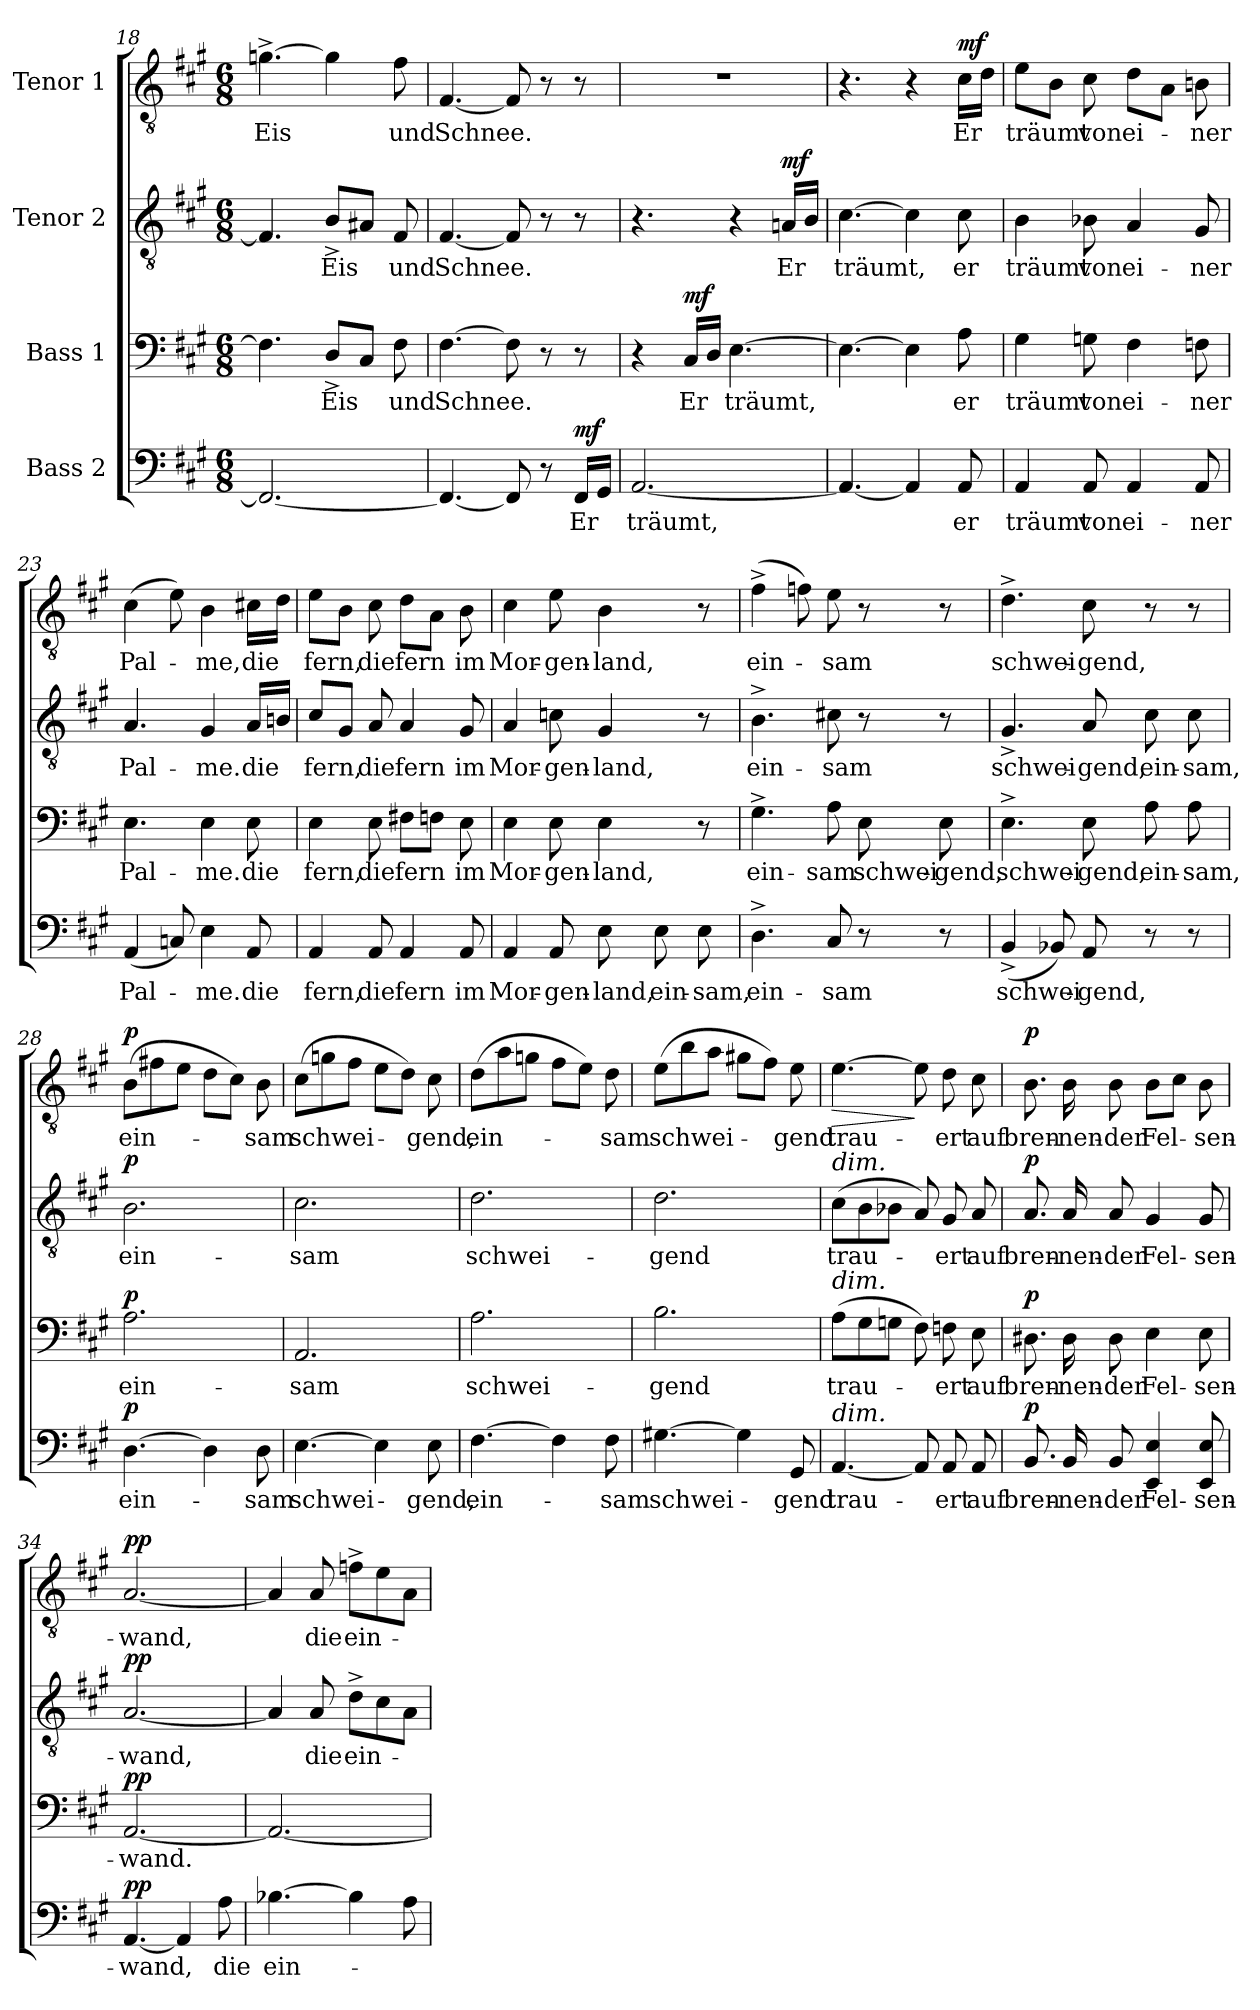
**kern	**text	**dynam	**kern	**text	**dynam	**kern	**text	**dynam	**kern	**text	**dynam
*part4	*part4	*part4	*part3	*part3	*part3	*part2	*part2	*part2	*part1	*part1	*part1
*staff4	*staff4	*staff4	*staff3	*staff3	*staff3	*staff2	*staff2	*staff2	*staff1	*staff1	*staff1
*I"Bass 2	*	*	*I"Bass 1	*	*	*I"Tenor 2	*	*	*I"Tenor 1	*	*
*clefF4	*	*	*clefF4	*	*	*clefGv2	*	*	*clefGv2	*	*
*k[f#c#g#]	*	*	*k[f#c#g#]	*	*	*k[f#c#g#]	*	*	*k[f#c#g#]	*	*
*M6/8	*	*	*M6/8	*	*	*M6/8	*	*	*M6/8	*	*
=18	=18	=18	=18	=18	=18	=18	=18	=18	=18	=18	=18
!	!	!	!	!	!	!	!	!	!	!LO:LY:b	!
2.FF#/_	.	.	4.F#\]	.	.	4.F#/]	.	.	[4.gn^\	Eis	.
!	!	!	!	!LO:LY:b	!	!	!LO:LY:b	!	!	!	!
.	.	.	8D^/L	Eis	.	8B^/L	Eis	.	4g\]	.	.
.	.	.	8C#/J	.	.	8A#X/J	.	.	.	.	.
!	!	!	!	!LO:LY:b	!	!	!LO:LY:b	!	!	!LO:LY:b	!
.	.	.	8F#\	und	.	8F#/	und	.	8f#\	und	.
=19	=19	=19	=19	=19	=19	=19	=19	=19	=19	=19	=19
!	!	!	!	!LO:LY:b	!	!	!LO:LY:b	!	!	!LO:LY:b	!
4.FF#/_	.	.	[4.F#\	Schnee.	.	[4.F#/	Schnee.	.	[4.F#/	Schnee.	.
8FF#/]	.	.	8F#\]	.	.	8F#/]	.	.	8F#/]	.	.
8r	.	.	8r	.	.	8r	.	.	8r	.	.
!	!LO:LY:b	!LO:DY:a	!	!	!	!	!	!	!	!	!
16FF#/LL	Er	mf	8r	.	.	8r	.	.	8r	.	.
16GG#/JJ	.	.	.	.	.	.	.	.	.	.	.
!!LO:LB:g=z
=20	=20	=20	=20	=20	=20	=20	=20	=20	=20	=20	=20
!	!LO:LY:b	!	!	!	!	!	!	!	!	!	!
[2.AA/	träumt,	.	4r	.	.	4.r	.	.	2.r	.	.
!	!	!	!	!LO:LY:b	!LO:DY:a	!	!	!	!	!	!
.	.	.	16C#/LL	Er	mf	.	.	.	.	.	.
.	.	.	16D/JJ	.	.	.	.	.	.	.	.
!	!	!	!	!LO:LY:b	!	!	!	!	!	!	!
.	.	.	[4.E\	träumt,	.	4r	.	.	.	.	.
!	!	!	!	!	!	!	!LO:LY:b	!LO:DY:a	!	!	!
.	.	.	.	.	.	16An/LL	Er	mf	.	.	.
.	.	.	.	.	.	16B/JJ	.	.	.	.	.
=21	=21	=21	=21	=21	=21	=21	=21	=21	=21	=21	=21
!	!	!	!	!	!	!	!LO:LY:b	!	!	!	!
4.AA/_	.	.	4.E\_	.	.	[4.c#\	träumt,	.	4.r	.	.
4AA/]	.	.	4E\]	.	.	4c#\]	.	.	4r	.	.
!	!LO:LY:b	!	!	!LO:LY:b	!	!	!LO:LY:b	!	!	!LO:LY:b	!LO:DY:a
8AA/	er	.	8A\	er	.	8c#\	er	.	16c#\LL	Er	mf
.	.	.	.	.	.	.	.	.	16d\JJ	.	.
=22	=22	=22	=22	=22	=22	=22	=22	=22	=22	=22	=22
!	!LO:LY:b	!	!	!LO:LY:b	!	!	!LO:LY:b	!	!	!LO:LY:b	!
4AA/	träumt	.	4G#\	träumt	.	4B\	träumt	.	8e\L	träumt	.
.	.	.	.	.	.	.	.	.	8B\J	.	.
!	!LO:LY:b	!	!	!LO:LY:b	!	!	!LO:LY:b	!	!	!LO:LY:b	!
8AA/	von	.	8Gn\	von	.	8B-X\	von	.	8c#\	von	.
!	!LO:LY:b	!	!	!LO:LY:b	!	!	!LO:LY:b	!	!	!LO:LY:b	!
4AA/	ei-	.	4F#\	ei-	.	4A/	ei-	.	8d\L	ei-	.
.	.	.	.	.	.	.	.	.	8A\J	.	.
!	!LO:LY:b	!	!	!LO:LY:b	!	!	!LO:LY:b	!	!	!LO:LY:b	!
8AA/	-ner	.	8Fn\	-ner	.	8G#/	-ner	.	8Bn\	-ner	.
=23	=23	=23	=23	=23	=23	=23	=23	=23	=23	=23	=23
!	!LO:LY:b	!	!	!LO:LY:b	!	!	!LO:LY:b	!	!	!LO:LY:b	!
(4AA/	Pal-	.	4.E\	Pal-	.	4.A/	Pal-	.	(4c#\	Pal-	.
8Cn/)	.	.	.	.	.	.	.	.	8e\)	.	.
!	!LO:LY:b	!	!	!LO:LY:b	!	!	!LO:LY:b	!	!	!LO:LY:b	!
4E\	-me.	.	4E\	-me.	.	4G#/	-me.	.	4B\	-me,	.
!	!LO:LY:b	!	!	!LO:LY:b	!	!	!LO:LY:b	!	!	!LO:LY:b	!
8AA/	die	.	8E\	die	.	16A/LL	die	.	16c#X\LL	die	.
.	.	.	.	.	.	16Bn/JJ	.	.	16d\JJ	.	.
=24	=24	=24	=24	=24	=24	=24	=24	=24	=24	=24	=24
!	!LO:LY:b	!	!	!LO:LY:b	!	!	!LO:LY:b	!	!	!LO:LY:b	!
4AA/	fern,	.	4E\	fern,	.	8c#/L	fern,	.	8e\L	fern,	.
.	.	.	.	.	.	8G#/J	.	.	8B\J	.	.
!	!LO:LY:b	!	!	!LO:LY:b	!	!	!LO:LY:b	!	!	!LO:LY:b	!
8AA/	die	.	8E\	die	.	8A/	die	.	8c#\	die	.
!	!LO:LY:b	!	!	!LO:LY:b	!	!	!LO:LY:b	!	!	!LO:LY:b	!
4AA/	fern	.	8F#X\L	fern	.	4A/	fern	.	8d\L	fern	.
.	.	.	8Fn\J	.	.	.	.	.	8A\J	.	.
!	!LO:LY:b	!	!	!LO:LY:b	!	!	!LO:LY:b	!	!	!LO:LY:b	!
8AA/	im	.	8E\	im	.	8G#/	im	.	8B\	im	.
!!LO:LB:g=z
=25	=25	=25	=25	=25	=25	=25	=25	=25	=25	=25	=25
!	!LO:LY:b	!	!	!LO:LY:b	!	!	!LO:LY:b	!	!	!LO:LY:b	!
4AA/	Mor-	.	4E\	Mor-	.	4A/	Mor-	.	4c#\	Mor-	.
!	!LO:LY:b	!	!	!LO:LY:b	!	!	!LO:LY:b	!	!	!LO:LY:b	!
8AA/	-gen-	.	8E\	-gen-	.	8cn\	-gen-	.	8e\	-gen-	.
!	!LO:LY:b	!	!	!LO:LY:b	!	!	!LO:LY:b	!	!	!LO:LY:b	!
8E\	-land,	.	4E\	-land,	.	4G#/	-land,	.	4B\	-land,	.
!	!LO:LY:b	!	!	!	!	!	!	!	!	!	!
8E\	ein-	.	.	.	.	.	.	.	.	.	.
!	!LO:LY:b	!	!	!	!	!	!	!	!	!	!
8E\	-sam,	.	8r	.	.	8r	.	.	8r	.	.
=26	=26	=26	=26	=26	=26	=26	=26	=26	=26	=26	=26
!	!LO:LY:b	!	!	!LO:LY:b	!	!	!LO:LY:b	!	!	!LO:LY:b	!
4.D^\	ein-	.	4.G#^\	ein-	.	4.B^\	ein-	.	(4f#^\	ein-	.
.	.	.	.	.	.	.	.	.	8fn\)	.	.
!	!LO:LY:b	!	!	!LO:LY:b	!	!	!LO:LY:b	!	!	!LO:LY:b	!
8C#/	-sam	.	8A\	-sam	.	8c#X\	-sam	.	8e\	-sam	.
!	!	!	!	!LO:LY:b	!	!	!	!	!	!	!
8r	.	.	8E\	schwei-	.	8r	.	.	8r	.	.
!	!	!	!	!LO:LY:b	!	!	!	!	!	!	!
8r	.	.	8E\	-gend,	.	8r	.	.	8r	.	.
=27	=27	=27	=27	=27	=27	=27	=27	=27	=27	=27	=27
!	!LO:LY:b	!	!	!LO:LY:b	!	!	!LO:LY:b	!	!	!LO:LY:b	!
(4BB^/	schwei-	.	4.E^\	schwei-	.	4.G#^/	schwei-	.	4.d^\	schwei-	.
8BB-X/)	.	.	.	.	.	.	.	.	.	.	.
!	!LO:LY:b	!	!	!LO:LY:b	!	!	!LO:LY:b	!	!	!LO:LY:b	!
8AA/	-gend,	.	8E\	-gend,	.	8A/	-gend,	.	8c#\	-gend,	.
!	!	!	!	!LO:LY:b	!	!	!LO:LY:b	!	!	!	!
8r	.	.	8A\	ein-	.	8c#\	ein-	.	8r	.	.
!	!	!	!	!LO:LY:b	!	!	!LO:LY:b	!	!	!	!
8r	.	.	8A\	-sam,	.	8c#\	-sam,	.	8r	.	.
=28	=28	=28	=28	=28	=28	=28	=28	=28	=28	=28	=28
!	!LO:LY:b	!LO:DY:a	!	!LO:LY:b	!LO:DY:a	!	!LO:LY:b	!LO:DY:a	!	!LO:LY:b	!LO:DY:a
[4.D\	ein-	p	2.A\	ein-	p	2.B\	ein-	p	(8B\L	ein-	p
.	.	.	.	.	.	.	.	.	8f#X\	.	.
.	.	.	.	.	.	.	.	.	8e\J	.	.
4D\]	.	.	.	.	.	.	.	.	8d\L	.	.
.	.	.	.	.	.	.	.	.	8c#\J)	.	.
!	!LO:LY:b	!	!	!	!	!	!	!	!	!LO:LY:b	!
8D\	-sam	.	.	.	.	.	.	.	8B\	-sam	.
!!LO:PB:g=z
=29	=29	=29	=29	=29	=29	=29	=29	=29	=29	=29	=29
!	!LO:LY:b	!	!	!LO:LY:b	!	!	!LO:LY:b	!	!	!LO:LY:b	!
[4.E\	schwei-	.	2.AA/	-sam	.	2.c#\	-sam	.	(8c#\L	schwei-	.
.	.	.	.	.	.	.	.	.	8gn\	.	.
.	.	.	.	.	.	.	.	.	8f#\J	.	.
4E\]	.	.	.	.	.	.	.	.	8e\L	.	.
.	.	.	.	.	.	.	.	.	8d\J)	.	.
!	!LO:LY:b	!	!	!	!	!	!	!	!	!LO:LY:b	!
8E\	-gend,	.	.	.	.	.	.	.	8c#\	-gend,	.
=30	=30	=30	=30	=30	=30	=30	=30	=30	=30	=30	=30
!	!LO:LY:b	!	!	!LO:LY:b	!	!	!LO:LY:b	!	!	!LO:LY:b	!
[4.F#\	ein-	.	2.A\	schwei-	.	2.d\	schwei-	.	(8d\L	ein-	.
.	.	.	.	.	.	.	.	.	8a\	.	.
.	.	.	.	.	.	.	.	.	8gn\J	.	.
4F#\]	.	.	.	.	.	.	.	.	8f#\L	.	.
.	.	.	.	.	.	.	.	.	8e\J)	.	.
!	!LO:LY:b	!	!	!	!	!	!	!	!	!LO:LY:b	!
8F#\	-sam	.	.	.	.	.	.	.	8d\	-sam	.
=31	=31	=31	=31	=31	=31	=31	=31	=31	=31	=31	=31
!	!LO:LY:b	!	!	!LO:LY:b	!	!	!LO:LY:b	!	!	!LO:LY:b	!
[4.G#X\	schwei-	.	2.B\	-gend	.	2.d\	-gend	.	(8e\L	schwei-	.
.	.	.	.	.	.	.	.	.	8b\	.	.
.	.	.	.	.	.	.	.	.	8a\J	.	.
4G#\]	.	.	.	.	.	.	.	.	8g#X\L	.	.
.	.	.	.	.	.	.	.	.	8f#\J)	.	.
!	!LO:LY:b	!	!	!	!	!	!	!	!	!LO:LY:b	!
8GG#/	-gend	.	.	.	.	.	.	.	8e\	-gend	.
=32	=32	=32	=32	=32	=32	=32	=32	=32	=32	=32	=32
!	!	!	!	!	!	!LO:TX:a:i:t=dim.	!	!	!	!	!
!	!	!	!LO:TX:a:i:t=dim.	!	!	!	!	!	!	!	!
!LO:TX:a:i:t=dim.	!	!	!	!	!	!	!	!	!	!	!
!	!LO:LY:b	!	!	!LO:LY:b	!	!	!LO:LY:b	!	!	!LO:LY:b	!LO:HP:b
[4.AA/	trau-	.	(8A\L	trau-	.	(8c#\L	trau-	.	[4.e\	trau-	>
.	.	.	8G#\	.	.	8B\	.	.	.	.	.
.	.	.	8Gn\J	.	.	8B-X\J	.	.	.	.	.
8AA/]	.	.	8F#\)	.	.	8A/)	.	.	8e\]	.	]
!	!LO:LY:b	!	!	!LO:LY:b	!	!	!LO:LY:b	!	!	!LO:LY:b	!
8AA/	-ert	.	8Fn\	-ert	.	8G#/	-ert	.	8d\	-ert	.
!	!LO:LY:b	!	!	!LO:LY:b	!	!	!LO:LY:b	!	!	!LO:LY:b	!
8AA/	auf	.	8E\	auf	.	8A/	auf	.	8c#\	auf	.
!!LO:LB:g=z
=33	=33	=33	=33	=33	=33	=33	=33	=33	=33	=33	=33
!	!LO:LY:b	!LO:DY:a	!	!LO:LY:b	!LO:DY:a	!	!LO:LY:b	!LO:DY:a	!	!LO:LY:b	!LO:DY:a
8.BB/	bren-	p	8.D#X\	bren-	p	8.A/	bren-	p	8.B\	bren-	p
!	!LO:LY:b	!	!	!LO:LY:b	!	!	!LO:LY:b	!	!	!LO:LY:b	!
16BB/	-nen-	.	16D#\	-nen-	.	16A/	-nen-	.	16B\	-nen-	.
!	!LO:LY:b	!	!	!LO:LY:b	!	!	!LO:LY:b	!	!	!LO:LY:b	!
8BB/	-der	.	8D#\	-der	.	8A/	-der	.	8B\	-der	.
!	!LO:LY:b	!	!	!LO:LY:b	!	!	!LO:LY:b	!	!	!LO:LY:b	!
4EE/ 4E!/	Fel-	.	4E\	Fel-	.	4G#/	Fel-	.	8B\L	Fel-	.
.	.	.	.	.	.	.	.	.	8c#\J	.	.
!	!LO:LY:b	!	!	!LO:LY:b	!	!	!LO:LY:b	!	!	!LO:LY:b	!
8EE/ 8E!/	-sen-	.	8E\	-sen-	.	8G#/	-sen-	.	8B\	-sen-	.
=34	=34	=34	=34	=34	=34	=34	=34	=34	=34	=34	=34
!	!LO:LY:b	!LO:DY:a	!	!LO:LY:b	!LO:DY:a	!	!LO:LY:b	!LO:DY:a	!	!LO:LY:b	!LO:DY:a
[4.AA/	-wand,	pp	[2.AA/	-wand.	pp	[2.A/	-wand,	pp	[2.A/	-wand,	pp
4AA/]	.	.	.	.	.	.	.	.	.	.	.
!	!LO:LY:b	!	!	!	!	!	!	!	!	!	!
8A\	die	.	.	.	.	.	.	.	.	.	.
=35	=35	=35	=35	=35	=35	=35	=35	=35	=35	=35	=35
!	!LO:LY:b	!	!	!	!	!	!	!	!	!	!
[4.B-X\	ein-	.	2.AA/_	.	.	4A/]	.	.	4A/]	.	.
!	!	!	!	!	!	!	!LO:LY:b	!	!	!LO:LY:b	!
.	.	.	.	.	.	8A/	die	.	8A/	die	.
!	!	!	!	!	!	!	!LO:LY:b	!	!	!LO:LY:b	!
4B-\]	.	.	.	.	.	8d^\L	ein-	.	8fn^\L	ein-	.
.	.	.	.	.	.	8c#\	.	.	8e\	.	.
8A\	.	.	.	.	.	8A\J	.	.	8A\J	.	.
=	=	=	=	=	=	=	=	=	=	=	=
*-	*-	*-	*-	*-	*-	*-	*-	*-	*-	*-	*-
